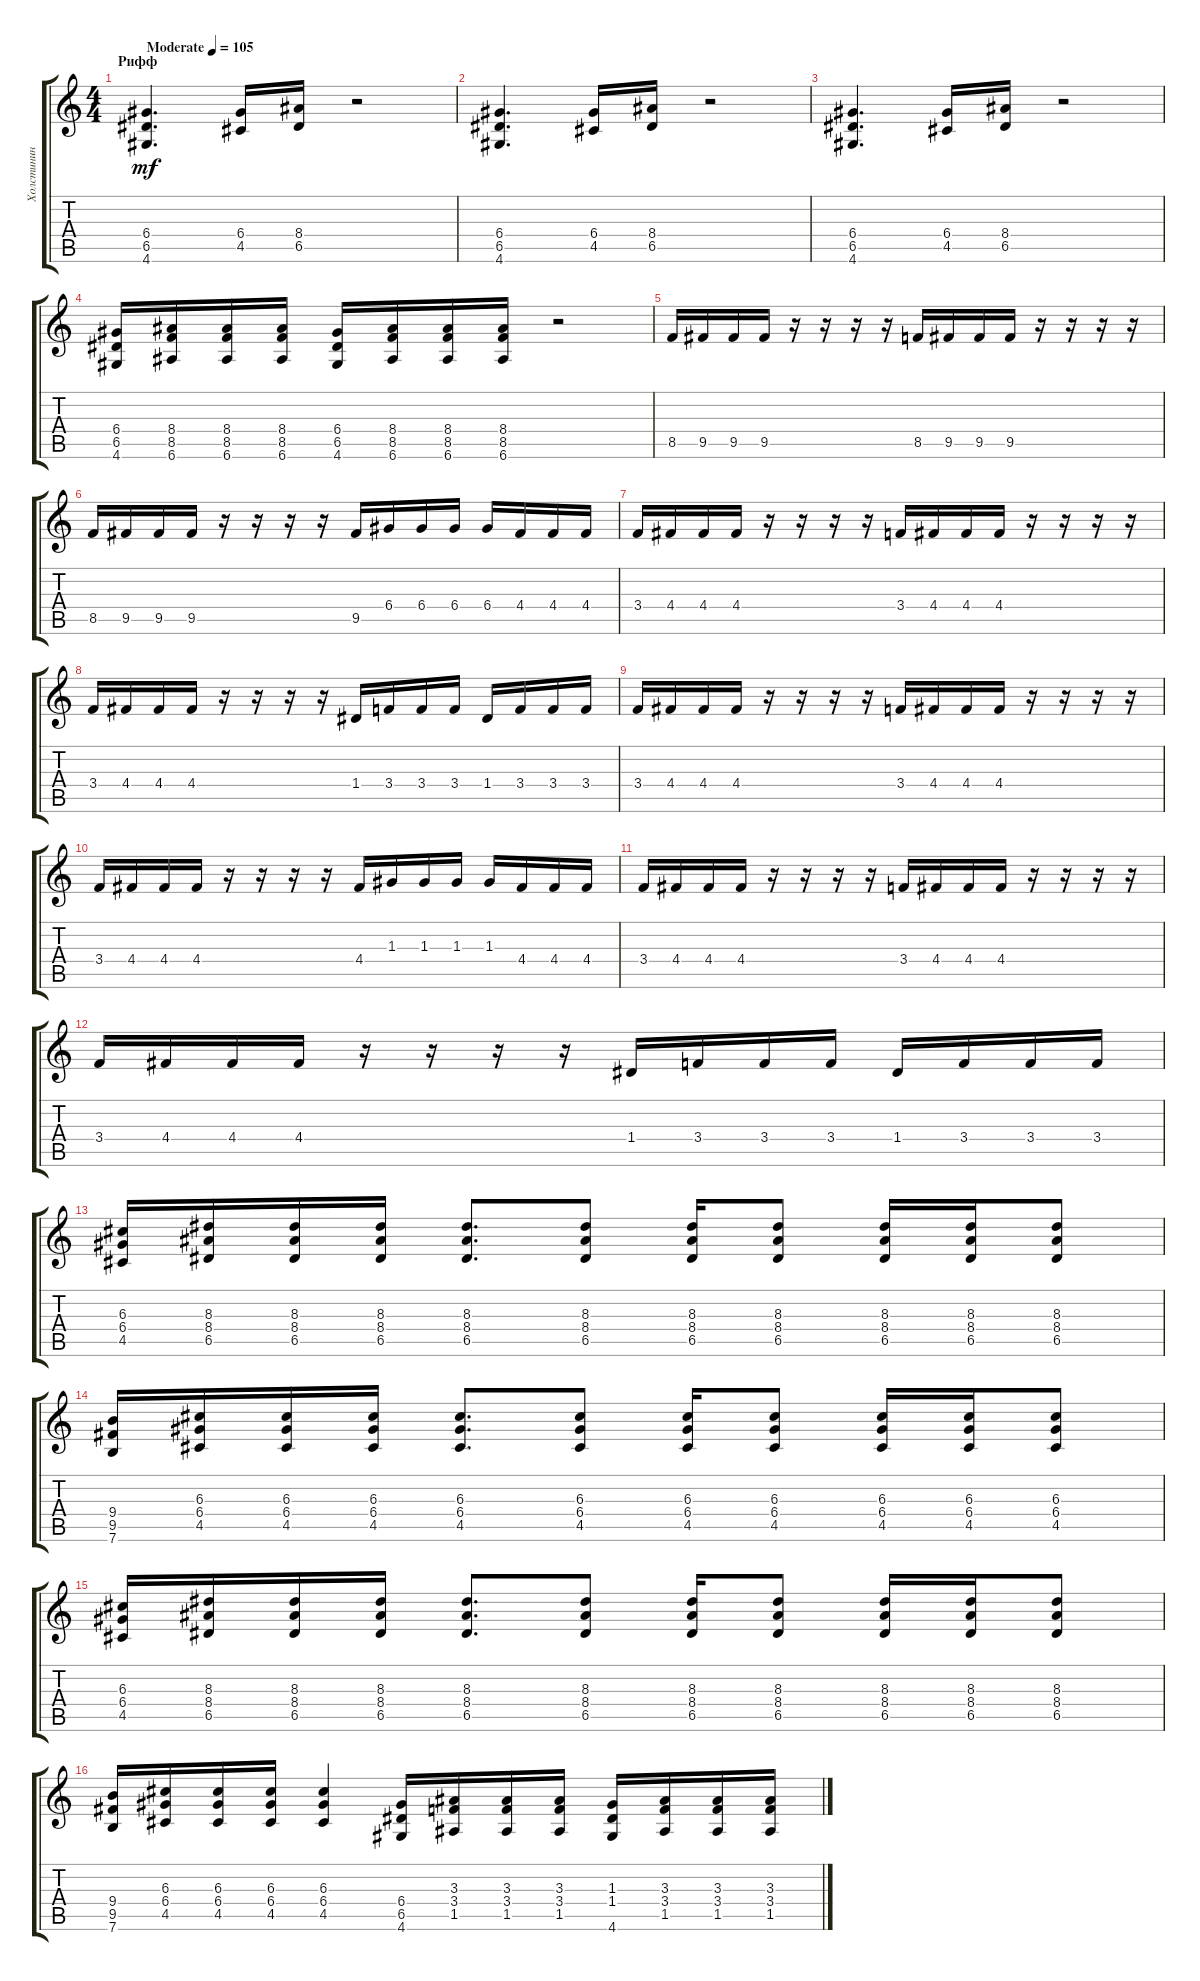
\track ("Холстинин" "Холстинин") {instrument distortionguitar}
\staff {score tabs}
\tuning (E4 B3 G3 D3 A2 E2) {hide}
\ts (4 4)
\section ("" "Рифф")
\tempo (105 "Moderate")
\clef g2
\ks c
(6.4 6.5 4.6).4{d dy mf instrument distortionguitar} (6.4 4.5).16 (8.4 6.5).16 r.2 |
(6.4 6.5 4.6).4{d} (6.4 4.5).16 (8.4 6.5).16 r.2 |
(6.4 6.5 4.6).4{d} (6.4 4.5).16 (8.4 6.5).16 r.2 |
(6.4 6.5 4.6).16 (8.4 8.5 6.6).16 (8.4 8.5 6.6).16 (8.4 8.5 6.6).16 (6.4 6.5 4.6).16 (8.4 8.5 6.6).16 (8.4 8.5 6.6).16 (8.4 8.5 6.6).16 r.2 |
8.5.16 9.5.16 9.5.16 9.5.16 r.16 r.16 r.16 r.16 8.5.16 9.5.16 9.5.16 9.5.16 r.16 r.16 r.16 r.16 |
8.5.16 9.5.16 9.5.16 9.5.16 r.16 r.16 r.16 r.16 9.5.16 6.4.16 6.4.16 6.4.16 6.4.16 4.4.16 4.4.16 4.4.16 |
3.4.16 4.4.16 4.4.16 4.4.16 r.16 r.16 r.16 r.16 3.4.16 4.4.16 4.4.16 4.4.16 r.16 r.16 r.16 r.16 |
3.4.16 4.4.16 4.4.16 4.4.16 r.16 r.16 r.16 r.16 1.4.16 3.4.16 3.4.16 3.4.16 1.4.16 3.4.16 3.4.16 3.4.16 |
3.4.16 4.4.16 4.4.16 4.4.16 r.16 r.16 r.16 r.16 3.4.16 4.4.16 4.4.16 4.4.16 r.16 r.16 r.16 r.16 |
3.4.16 4.4.16 4.4.16 4.4.16 r.16 r.16 r.16 r.16 4.4.16 1.3.16 1.3.16 1.3.16 1.3.16 4.4.16 4.4.16 4.4.16 |
3.4.16 4.4.16 4.4.16 4.4.16 r.16 r.16 r.16 r.16 3.4.16 4.4.16 4.4.16 4.4.16 r.16 r.16 r.16 r.16 |
3.4.16 4.4.16 4.4.16 4.4.16 r.16 r.16 r.16 r.16 1.4.16 3.4.16 3.4.16 3.4.16 1.4.16 3.4.16 3.4.16 3.4.16 |
(6.3 6.4 4.5).16 (8.3 8.4 6.5).16 (8.3 8.4 6.5).16 (8.3 8.4 6.5).16 (8.3 8.4 6.5).8{d} (8.3 8.4 6.5).8 (8.3 8.4 6.5).16 (8.3 8.4 6.5).8 (8.3 8.4 6.5).16 (8.3 8.4 6.5).16 (8.3 8.4 6.5).8 |
(9.4 9.5 7.6).16 (6.3 6.4 4.5).16 (6.3 6.4 4.5).16 (6.3 6.4 4.5).16 (6.3 6.4 4.5).8{d} (6.3 6.4 4.5).8 (6.3 6.4 4.5).16 (6.3 6.4 4.5).8 (6.3 6.4 4.5).16 (6.3 6.4 4.5).16 (6.3 6.4 4.5).8 |
(6.3 6.4 4.5).16 (8.3 8.4 6.5).16 (8.3 8.4 6.5).16 (8.3 8.4 6.5).16 (8.3 8.4 6.5).8{d} (8.3 8.4 6.5).8 (8.3 8.4 6.5).16 (8.3 8.4 6.5).8 (8.3 8.4 6.5).16 (8.3 8.4 6.5).16 (8.3 8.4 6.5).8 |
(9.4 9.5 7.6).16 (6.3 6.4 4.5).16 (6.3 6.4 4.5).16 (6.3 6.4 4.5).16 (6.3 6.4 4.5).4 (6.4 6.5 4.6).16 (3.3 3.4 1.5).16 (3.3 3.4 1.5).16 (3.3 3.4 1.5).16 (1.3 1.4 4.6).16 (3.3 3.4 1.5).16 (3.3 3.4 1.5).16 (3.3 3.4 1.5).16
